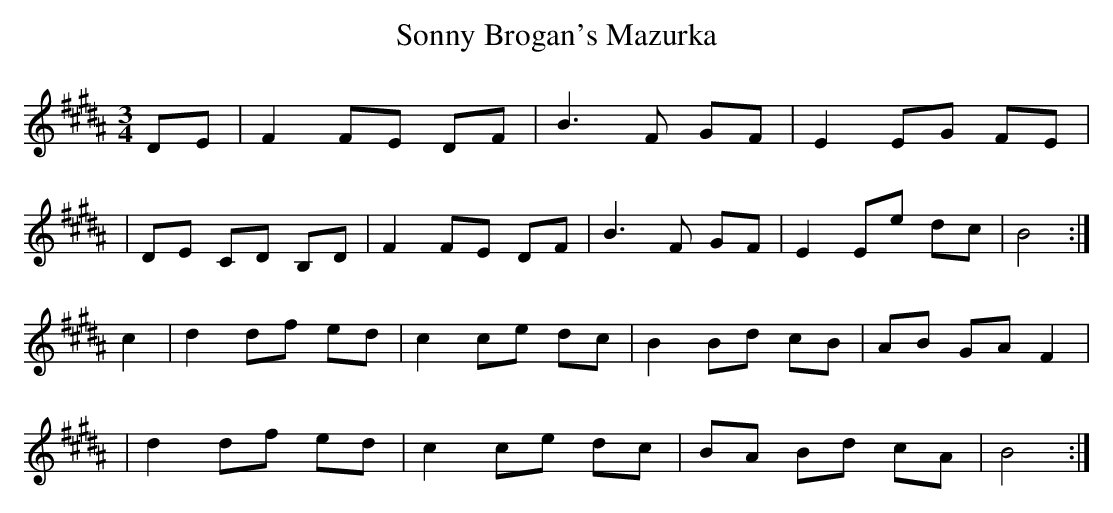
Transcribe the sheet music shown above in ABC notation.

X:1
T:Sonny Brogan's Mazurka
M:3/4
L:1/8
K:Bmaj
DE | F2 FE DF | B2>F2 GF | E2 EG FE |
| DE CD B,D | F2 FE DF | B2>F2 GF | E2 Ee dc | B4 :|
c2 | d2 df ed | c2 ce dc | B2 Bd cB | AB GA F2 |
| d2 df ed| c2 ce dc | BA Bd cA | B4 :|
